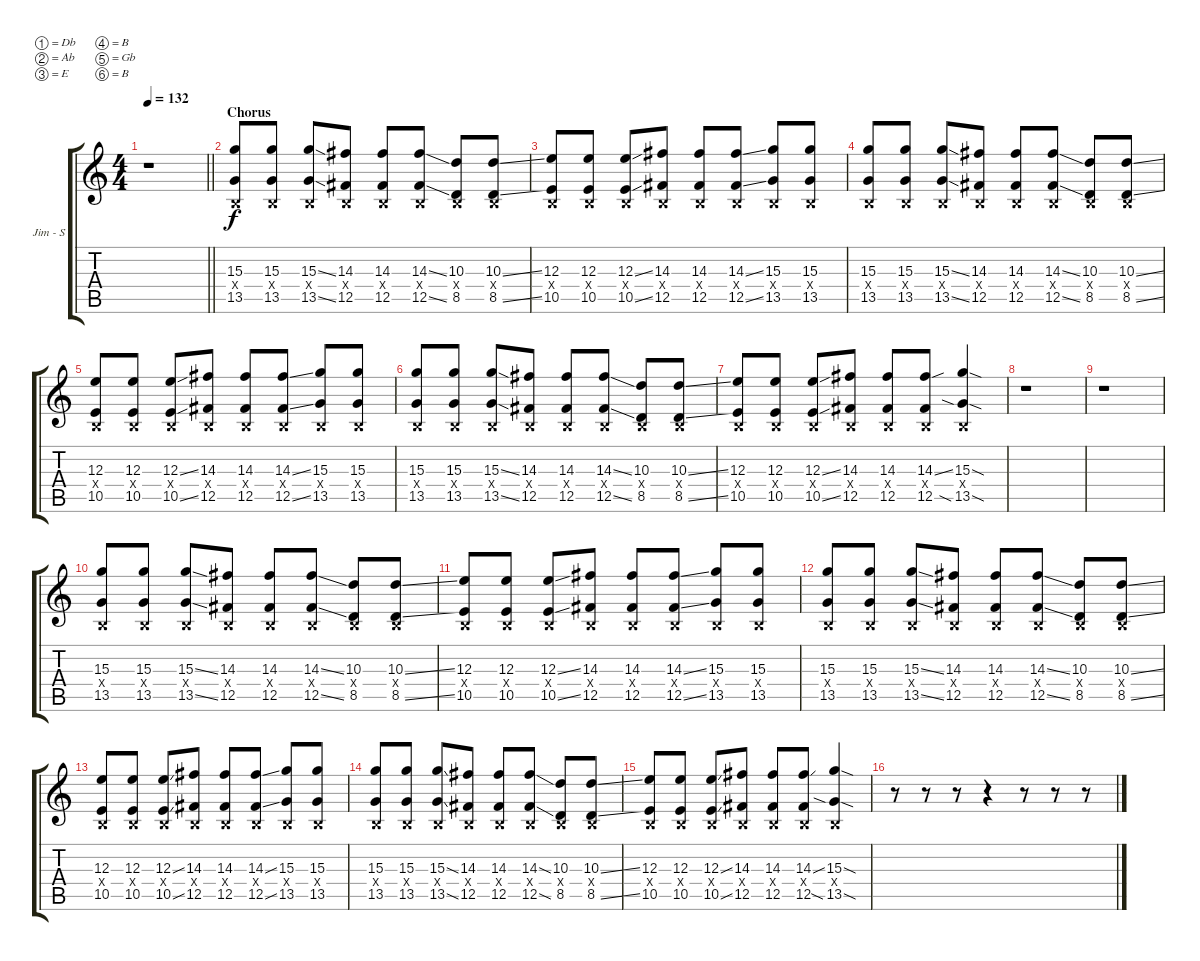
\bracketExtendMode groupsimilarinstruments
\firstSystemTrackNameOrientation horizontal
\otherSystemsTrackNameOrientation horizontal
\track ("Jim Root (Solo)" "Jim - S") {instrument distortionguitar}
\staff {score tabs}
\tuning (Db4 Ab3 E3 B2 Gb2 B1)
\ts (4 4)
\tempo 132
\clef g2
\barLineRight lightlight
\ks c
r.1{dy f} |
\section ("" "Chorus")
(15.3 13.5 0.4{x}).8 (15.3 13.5 0.4{x}).8 (15.3{ss} 13.5{ss} 0.4{x}).8 (14.3 12.5 0.4{x}).8 (14.3 12.5 0.4{x}).8 (14.3{ss} 12.5{ss} 0.4{x}).8 (10.3 8.5 0.4{x}).8 (10.3{ss} 8.5{ss} 0.4{x}).8 |
(12.3 10.5 0.4{x}).8 (12.3 10.5 0.4{x}).8 (12.3{ss} 10.5{ss} 0.4{x}).8 (14.3 12.5 0.4{x}).8 (14.3 12.5 0.4{x}).8 (14.3{ss} 12.5{ss} 0.4{x}).8 (15.3 13.5 0.4{x}).8 (15.3 13.5 0.4{x}).8 |
(15.3 13.5 0.4{x}).8 (15.3 13.5 0.4{x}).8 (15.3{ss} 13.5{ss} 0.4{x}).8 (14.3 12.5 0.4{x}).8 (14.3 12.5 0.4{x}).8 (14.3{ss} 12.5{ss} 0.4{x}).8 (10.3 8.5 0.4{x}).8 (10.3{ss} 8.5{ss} 0.4{x}).8 |
(12.3 10.5 0.4{x}).8 (12.3 10.5 0.4{x}).8 (12.3{ss} 10.5{ss} 0.4{x}).8 (14.3 12.5 0.4{x}).8 (14.3 12.5 0.4{x}).8 (14.3{ss} 12.5{ss} 0.4{x}).8 (15.3 13.5 0.4{x}).8 (15.3 13.5 0.4{x}).8 |
(15.3 13.5 0.4{x}).8 (15.3 13.5 0.4{x}).8 (15.3{ss} 13.5{ss} 0.4{x}).8 (14.3 12.5 0.4{x}).8 (14.3 12.5 0.4{x}).8 (14.3{ss} 12.5{ss} 0.4{x}).8 (10.3 8.5 0.4{x}).8 (10.3{ss} 8.5{ss} 0.4{x}).8 |
(12.3 10.5 0.4{x}).8 (12.3 10.5 0.4{x}).8 (12.3{ss} 10.5{ss} 0.4{x}).8 (14.3 12.5 0.4{x}).8 (14.3 12.5 0.4{x}).8 (14.3{ss} 12.5 0.4{x}).8 (15.3{sod} 13.5{sia sod} 0.4{x}).4 |
r.1 |
r.1 |
(15.3 13.5 0.4{x}).8 (15.3 13.5 0.4{x}).8 (15.3{ss} 13.5{ss} 0.4{x}).8 (14.3 12.5 0.4{x}).8 (14.3 12.5 0.4{x}).8 (14.3{ss} 12.5{ss} 0.4{x}).8 (10.3 8.5 0.4{x}).8 (10.3{ss} 8.5{ss} 0.4{x}).8 |
(12.3 10.5 0.4{x}).8 (12.3 10.5 0.4{x}).8 (12.3{ss} 10.5{ss} 0.4{x}).8 (14.3 12.5 0.4{x}).8 (14.3 12.5 0.4{x}).8 (14.3{ss} 12.5{ss} 0.4{x}).8 (15.3 13.5 0.4{x}).8 (15.3 13.5 0.4{x}).8 |
(15.3 13.5 0.4{x}).8 (15.3 13.5 0.4{x}).8 (15.3{ss} 13.5{ss} 0.4{x}).8 (14.3 12.5 0.4{x}).8 (14.3 12.5 0.4{x}).8 (14.3{ss} 12.5{ss} 0.4{x}).8 (10.3 8.5 0.4{x}).8 (10.3{ss} 8.5{ss} 0.4{x}).8 |
(12.3 10.5 0.4{x}).8 (12.3 10.5 0.4{x}).8 (12.3{ss} 10.5{ss} 0.4{x}).8 (14.3 12.5 0.4{x}).8 (14.3 12.5 0.4{x}).8 (14.3{ss} 12.5{ss} 0.4{x}).8 (15.3 13.5 0.4{x}).8 (15.3 13.5 0.4{x}).8 |
(15.3 13.5 0.4{x}).8 (15.3 13.5 0.4{x}).8 (15.3{ss} 13.5{ss} 0.4{x}).8 (14.3 12.5 0.4{x}).8 (14.3 12.5 0.4{x}).8 (14.3{ss} 12.5{ss} 0.4{x}).8 (10.3 8.5 0.4{x}).8 (10.3{ss} 8.5{ss} 0.4{x}).8 |
(12.3 10.5 0.4{x}).8 (12.3 10.5 0.4{x}).8 (12.3{ss} 10.5{ss} 0.4{x}).8 (14.3 12.5 0.4{x}).8 (14.3 12.5 0.4{x}).8 (14.3{ss} 12.5 0.4{x}).8 (15.3{sod} 13.5{sia sod} 0.4{x}).4 |
r.8 r.8 r.8 r.4 r.8 r.8 r.8
